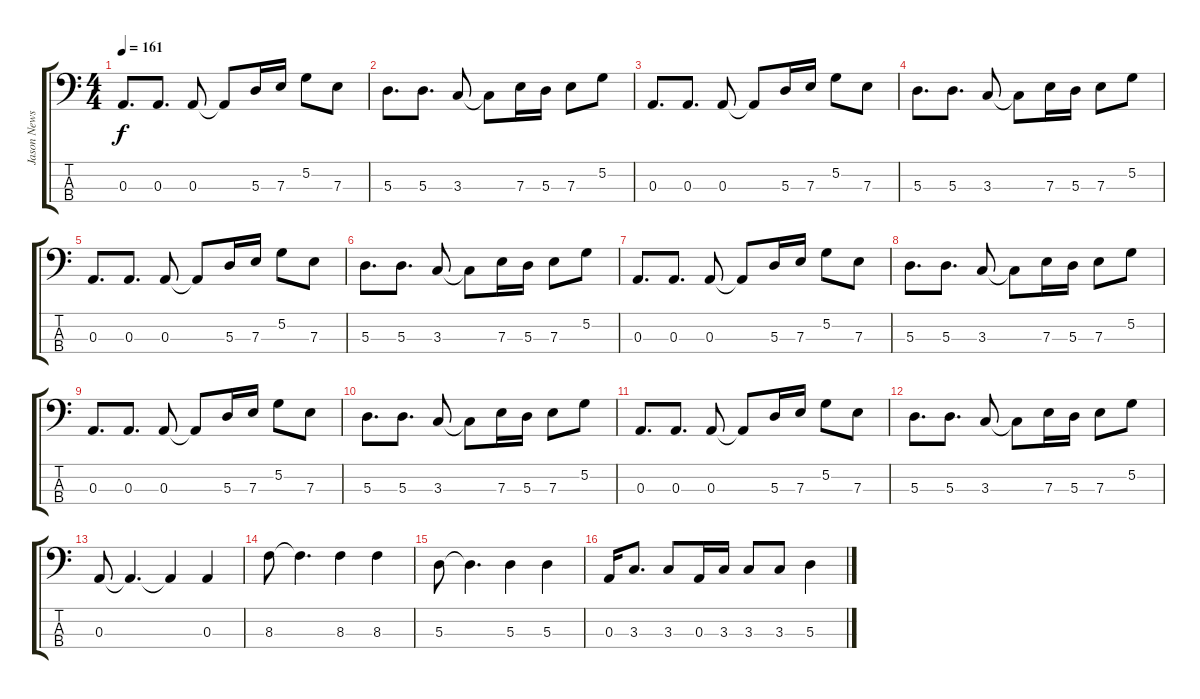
\track ("Jason Newsted" "Jason News") {instrument electricbassfinger}
\staff {score tabs}
\tuning (G2 D2 A1 E1) {hide}
\ts (4 4)
\tempo 161
\clef f4
\ks c
0.3.8{d dy f} 0.3.8{d} 0.3.8 0.3{t}.8 5.3.16 7.3.16 5.2.8 7.3.8 |
5.3.8{d} 5.3.8{d} 3.3.8 3.3{t}.8 7.3.16 5.3.16 7.3.8 5.2.8 |
0.3.8{d} 0.3.8{d} 0.3.8 0.3{t}.8 5.3.16 7.3.16 5.2.8 7.3.8 |
5.3.8{d} 5.3.8{d} 3.3.8 3.3{t}.8 7.3.16 5.3.16 7.3.8 5.2.8 |
0.3.8{d} 0.3.8{d} 0.3.8 0.3{t}.8 5.3.16 7.3.16 5.2.8 7.3.8 |
5.3.8{d} 5.3.8{d} 3.3.8 3.3{t}.8 7.3.16 5.3.16 7.3.8 5.2.8 |
0.3.8{d} 0.3.8{d} 0.3.8 0.3{t}.8 5.3.16 7.3.16 5.2.8 7.3.8 |
5.3.8{d} 5.3.8{d} 3.3.8 3.3{t}.8 7.3.16 5.3.16 7.3.8 5.2.8 |
0.3.8{d} 0.3.8{d} 0.3.8 0.3{t}.8 5.3.16 7.3.16 5.2.8 7.3.8 |
5.3.8{d} 5.3.8{d} 3.3.8 3.3{t}.8 7.3.16 5.3.16 7.3.8 5.2.8 |
0.3.8{d} 0.3.8{d} 0.3.8 0.3{t}.8 5.3.16 7.3.16 5.2.8 7.3.8 |
5.3.8{d} 5.3.8{d} 3.3.8 3.3{t}.8 7.3.16 5.3.16 7.3.8 5.2.8 |
0.3.8 0.3{t}.4{d} 0.3{t}.4 0.3.4 |
8.3.8 8.3{t}.4{d} 8.3.4 8.3.4 |
5.3.8 5.3{t}.4{d} 5.3.4 5.3.4 |
0.3.16 3.3.8{d} 3.3.8 0.3.16 3.3.16 3.3.8 3.3.8 5.3.4
